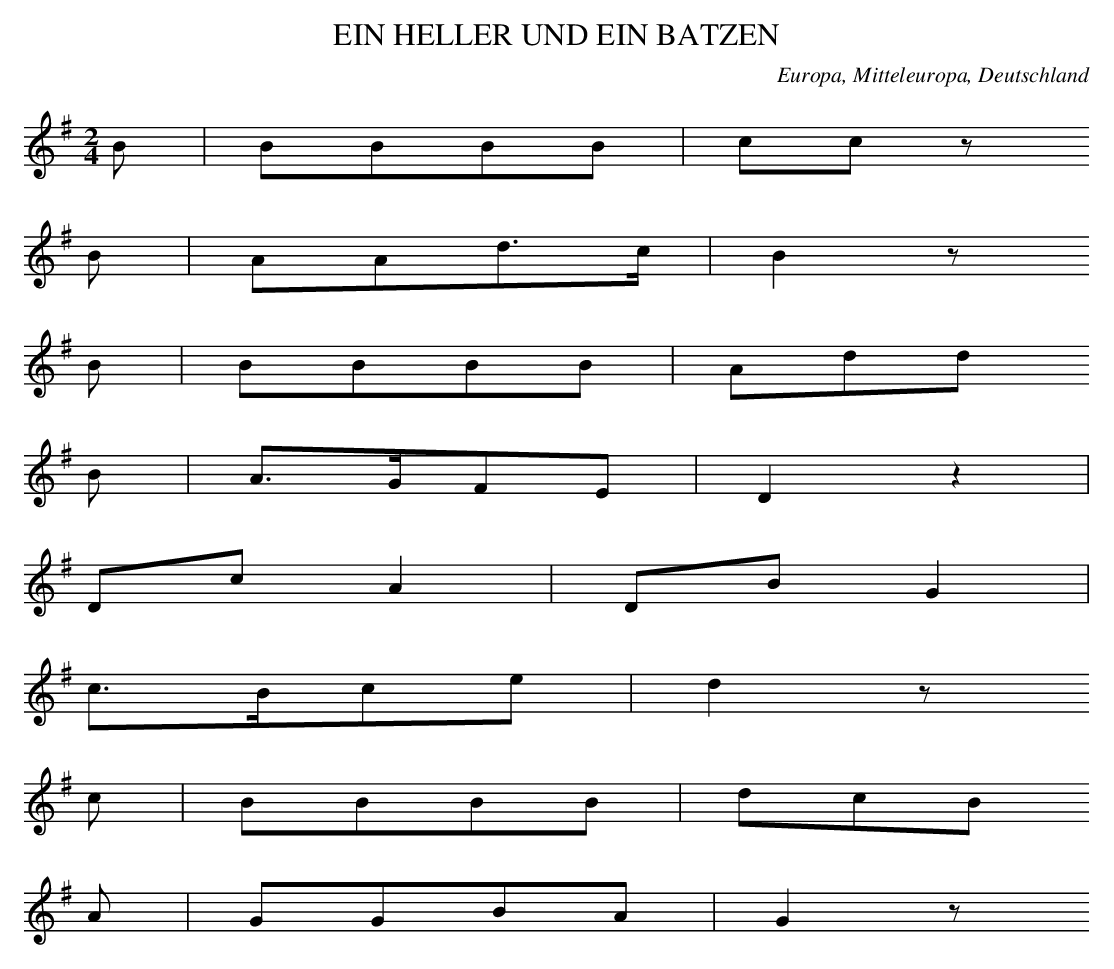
X:1
T: EIN HELLER UND EIN BATZEN
O: Europa, Mitteleuropa, Deutschland
M: 2/4
L: 1/16
K: G
B2 | B2B2B2B2 | c2c2z2
B2 | A2A2d3c | B4z2
B2 | B2B2B2B2 | A2d2d2
B2 | A3GF2E2 | D4z4 |
D2c2A4 | D2B2G4 |
c3Bc2e2 | d4z2
c2 | B2B2B2B2 | d2c2B2
A2 | G2G2B2A2 | G4z2
